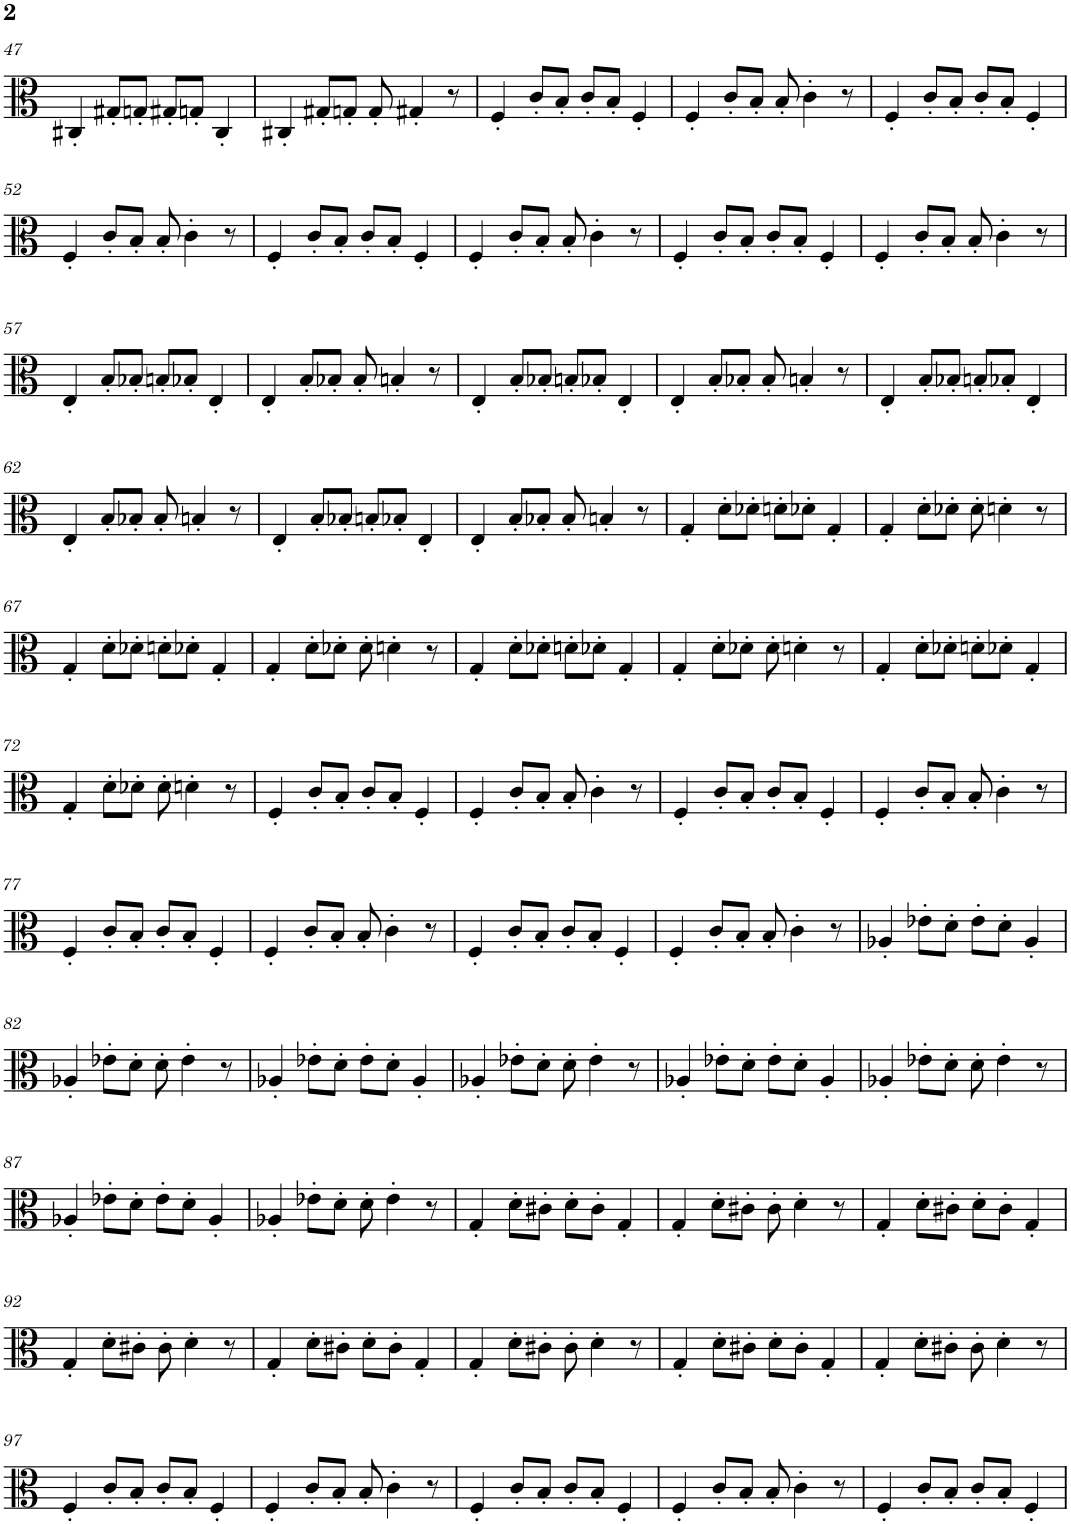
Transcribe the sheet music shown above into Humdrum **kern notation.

**kern
*part1
*staff1
*I"Viola
*I'Vla.
!!LO:PB:g=z
*clefC3
*k[]
*M4/4
=47
4C#X'/
8G#X'/L
8Gn'/J
8G#X'/L
8Gn'/J
4C#'/
=48
4C#X'/
8G#X'/L
8Gn'/J
8G'/
4G#X'/
8r
=49
4F'/
8c'/L
8B'/J
8c'/L
8B'/J
4F'/
=50
4F'/
8c'/L
8B'/J
8B'/
4c'\
8r
=51
4F'/
8c'/L
8B'/J
8c'/L
8B'/J
4F'/
!!LO:LB:g=z
=52
4F'/
8c'/L
8B'/J
8B'/
4c'\
8r
=53
4F'/
8c'/L
8B'/J
8c'/L
8B'/J
4F'/
=54
4F'/
8c'/L
8B'/J
8B'/
4c'\
8r
=55
4F'/
8c'/L
8B'/J
8c'/L
8B'/J
4F'/
=56
4F'/
8c'/L
8B'/J
8B'/
4c'\
8r
!!LO:LB:g=z
=57
4E'/
8B'/L
8B-X'/J
8Bn'/L
8B-X'/J
4E'/
=58
4E'/
8B'/L
8B-X'/J
8B-'/
4Bn'/
8r
=59
4E'/
8B'/L
8B-X'/J
8Bn'/L
8B-X'/J
4E'/
=60
4E'/
8B'/L
8B-X'/J
8B-'/
4Bn'/
8r
=61
4E'/
8B'/L
8B-X'/J
8Bn'/L
8B-X'/J
4E'/
!!LO:LB:g=z
=62
4E'/
8B'/L
8B-X'/J
8B-'/
4Bn'/
8r
=63
4E'/
8B'/L
8B-X'/J
8Bn'/L
8B-X'/J
4E'/
=64
4E'/
8B'/L
8B-X'/J
8B-'/
4Bn'/
8r
=65
4G'/
8d'\L
8d-X'\J
8dn'\L
8d-X'\J
4G'/
=66
4G'/
8d'\L
8d-X'\J
8d-'\
4dn'\
8r
!!LO:LB:g=z
=67
4G'/
8d'\L
8d-X'\J
8dn'\L
8d-X'\J
4G'/
=68
4G'/
8d'\L
8d-X'\J
8d-'\
4dn'\
8r
=69
4G'/
8d'\L
8d-X'\J
8dn'\L
8d-X'\J
4G'/
=70
4G'/
8d'\L
8d-X'\J
8d-'\
4dn'\
8r
=71
4G'/
8d'\L
8d-X'\J
8dn'\L
8d-X'\J
4G'/
!!LO:LB:g=z
=72
4G'/
8d'\L
8d-X'\J
8d-'\
4dn'\
8r
=73
4F'/
8c'/L
8B'/J
8c'/L
8B'/J
4F'/
=74
4F'/
8c'/L
8B'/J
8B'/
4c'\
8r
=75
4F'/
8c'/L
8B'/J
8c'/L
8B'/J
4F'/
=76
4F'/
8c'/L
8B'/J
8B'/
4c'\
8r
!!LO:LB:g=z
=77
4F'/
8c'/L
8B'/J
8c'/L
8B'/J
4F'/
=78
4F'/
8c'/L
8B'/J
8B'/
4c'\
8r
=79
4F'/
8c'/L
8B'/J
8c'/L
8B'/J
4F'/
=80
4F'/
8c'/L
8B'/J
8B'/
4c'\
8r
=81
4A-X'/
8e-X'\L
8d'\J
8e-'\L
8d'\J
4A-'/
!!LO:LB:g=z
=82
4A-X'/
8e-X'\L
8d'\J
8d'\
4e-'\
8r
=83
4A-X'/
8e-X'\L
8d'\J
8e-'\L
8d'\J
4A-'/
=84
4A-X'/
8e-X'\L
8d'\J
8d'\
4e-'\
8r
=85
4A-X'/
8e-X'\L
8d'\J
8e-'\L
8d'\J
4A-'/
=86
4A-X'/
8e-X'\L
8d'\J
8d'\
4e-'\
8r
!!LO:LB:g=z
=87
4A-X'/
8e-X'\L
8d'\J
8e-'\L
8d'\J
4A-'/
=88
4A-X'/
8e-X'\L
8d'\J
8d'\
4e-'\
8r
=89
4G'/
8d'\L
8c#X'\J
8d'\L
8c#'\J
4G'/
=90
4G'/
8d'\L
8c#X'\J
8c#'\
4d'\
8r
=91
4G'/
8d'\L
8c#X'\J
8d'\L
8c#'\J
4G'/
!!LO:LB:g=z
=92
4G'/
8d'\L
8c#X'\J
8c#'\
4d'\
8r
=93
4G'/
8d'\L
8c#X'\J
8d'\L
8c#'\J
4G'/
=94
4G'/
8d'\L
8c#X'\J
8c#'\
4d'\
8r
=95
4G'/
8d'\L
8c#X'\J
8d'\L
8c#'\J
4G'/
=96
4G'/
8d'\L
8c#X'\J
8c#'\
4d'\
8r
!!LO:LB:g=z
=97
4F'/
8c'/L
8B'/J
8c'/L
8B'/J
4F'/
=98
4F'/
8c'/L
8B'/J
8B'/
4c'\
8r
=99
4F'/
8c'/L
8B'/J
8c'/L
8B'/J
4F'/
=100
4F'/
8c'/L
8B'/J
8B'/
4c'\
8r
=101
4F'/
8c'/L
8B'/J
8c'/L
8B'/J
4F'/
=
*-
